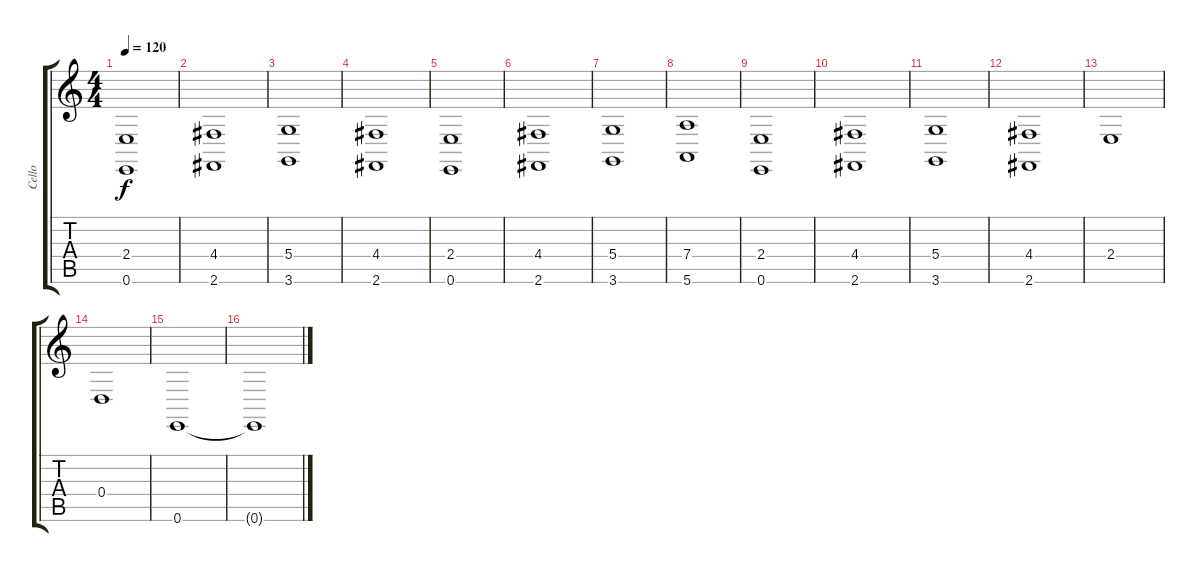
\track ("Cello" "Cello") {instrument cello}
\staff {score tabs}
\tuning (E4 B3 G3 D3 A2 E2) {hide}
\ts (4 4)
\tempo 120
\clef g2
\ks c
(2.4 0.6).1{dy f} |
(4.4 2.6).1 |
(5.4 3.6).1 |
(4.4 2.6).1 |
(2.4 0.6).1 |
(4.4 2.6).1 |
(5.4 3.6).1 |
(7.4 5.6).1 |
(2.4 0.6).1 |
(4.4 2.6).1 |
(5.4 3.6).1 |
(4.4 2.6).1 |
2.4.1 |
0.4.1 |
0.6.1 |
0.6{t}.1
